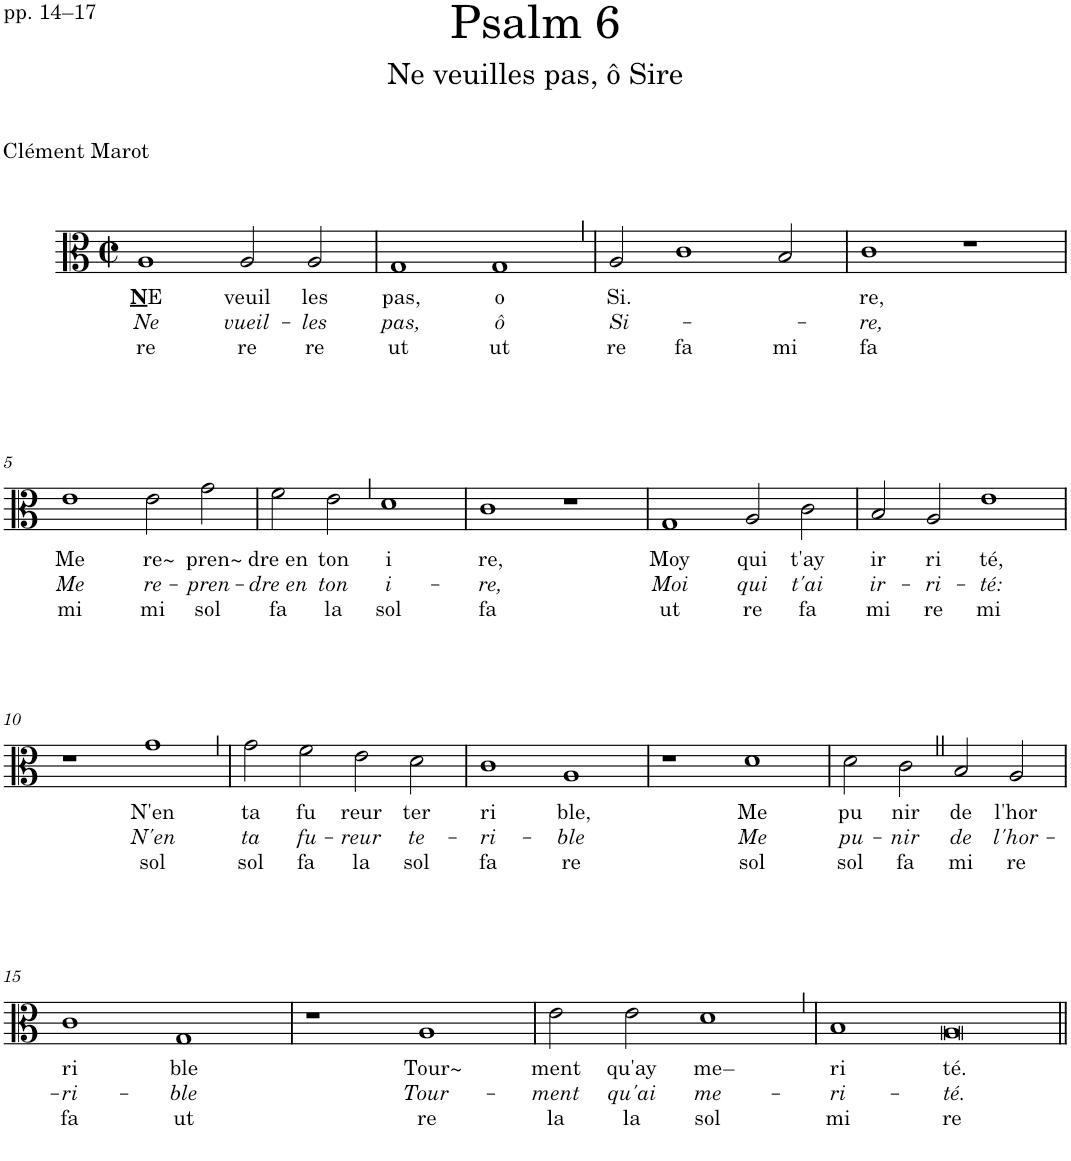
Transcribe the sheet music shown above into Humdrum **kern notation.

**kern	**text	**text	**text
*part1	*part1	*part1	*part1
*staff1	*staff1	*staff1	*staff1
*I"Voice	*	*	*
*I'Vo.	*	*	*
*clefC3	*	*	*
*k[]	*	*	*
*M4/2	*	*	*
*met(c|)	*	*	*
=1	=1	=1	=1
!	!LO:LY:b	!LO:LY:b	!LO:LY:b
1A	N E	Ne	re
!	!LO:LY:b	!LO:LY:b	!LO:LY:b
2A/	veuil	vueil-	re
!	!LO:LY:b	!LO:LY:b	!LO:LY:b
2A/	les	-les	re
=2	=2	=2	=2
!	!LO:LY:b	!LO:LY:b	!LO:LY:b
1G	pas,	pas,	ut
!	!LO:LY:b	!LO:LY:b	!LO:LY:b
1GZ	o	ô	ut
=3	=3	=3	=3
!	!LO:LY:b	!LO:LY:b	!LO:LY:b
2A/	Si.	Si-	re
!	!	!	!LO:LY:b
1c	.	.	fa
!	!	!	!LO:LY:b
2B/	.	.	mi
=4	=4	=4	=4
!	!LO:LY:b	!LO:LY:b	!LO:LY:b
1c	re,	-re,	fa
1r	.	.	.
!!LO:LB:g=z
=5	=5	=5	=5
!	!LO:LY:b	!LO:LY:b	!LO:LY:b
1e	Me	Me	mi
!	!LO:LY:b	!LO:LY:b	!LO:LY:b
2e\	re~	re-	mi
!	!LO:LY:b	!LO:LY:b	!LO:LY:b
2g\	pren~	-pren-	sol
=6	=6	=6	=6
!	!LO:LY:b	!LO:LY:b	!LO:LY:b
2f\	dre en	-dre en	fa
!	!LO:LY:b	!LO:LY:b	!LO:LY:b
2eZ\	ton	ton	la
!	!LO:LY:b	!LO:LY:b	!LO:LY:b
1d	i	i-	sol
=7	=7	=7	=7
!	!LO:LY:b	!LO:LY:b	!LO:LY:b
1c	re,	-re,	fa
1r	.	.	.
=8	=8	=8	=8
!	!LO:LY:b	!LO:LY:b	!LO:LY:b
1G	Moy	Moi	ut
!	!LO:LY:b	!LO:LY:b	!LO:LY:b
2A/	qui	qui	re
!	!LO:LY:b	!LO:LY:b	!LO:LY:b
2c\	t'ay	t'ai	fa
=9	=9	=9	=9
!	!LO:LY:b	!LO:LY:b	!LO:LY:b
2B/	ir	ir-	mi
!	!LO:LY:b	!LO:LY:b	!LO:LY:b
2A/	ri	-ri-	re
!	!LO:LY:b	!LO:LY:b	!LO:LY:b
1e	té,	-té:	mi
!!LO:LB:g=z
=10	=10	=10	=10
1r	.	.	.
!	!LO:LY:b	!LO:LY:b	!LO:LY:b
1gZ	N'en	N'en	sol
=11	=11	=11	=11
!	!LO:LY:b	!LO:LY:b	!LO:LY:b
2g\	ta	ta	sol
!	!LO:LY:b	!LO:LY:b	!LO:LY:b
2f\	fu	fu-	fa
!	!LO:LY:b	!LO:LY:b	!LO:LY:b
2e\	reur	-reur	la
!	!LO:LY:b	!LO:LY:b	!LO:LY:b
2d\	ter	te-	sol
=12	=12	=12	=12
!	!LO:LY:b	!LO:LY:b	!LO:LY:b
1c	ri	-ri-	fa
!	!LO:LY:b	!LO:LY:b	!LO:LY:b
1A	ble,	-ble	re
=13	=13	=13	=13
1r	.	.	.
!	!LO:LY:b	!LO:LY:b	!LO:LY:b
1d	Me	Me	sol
=14	=14	=14	=14
!	!LO:LY:b	!LO:LY:b	!LO:LY:b
2d\	pu	pu-	sol
!	!LO:LY:b	!LO:LY:b	!LO:LY:b
2cZ\	nir	-nir	fa
!	!LO:LY:b	!LO:LY:b	!LO:LY:b
2B/	de	de	mi
!	!LO:LY:b	!LO:LY:b	!LO:LY:b
2A/	l'hor	l'hor-	re
!!LO:LB:g=z
=15	=15	=15	=15
!	!LO:LY:b	!LO:LY:b	!LO:LY:b
1c	ri	-ri-	fa
!	!LO:LY:b	!LO:LY:b	!LO:LY:b
1G	ble	-ble	ut
=16	=16	=16	=16
1r	.	.	.
!	!LO:LY:b	!LO:LY:b	!LO:LY:b
1A	Tour~	Tour-	re
=17	=17	=17	=17
!	!LO:LY:b	!LO:LY:b	!LO:LY:b
2e\	ment	-ment	la
!	!LO:LY:b	!LO:LY:b	!LO:LY:b
2e\	qu'ay	qu'ai	la
!	!LO:LY:b	!LO:LY:b	!LO:LY:b
1dZ	me–	me-	sol
=18	=18	=18	=18
!	!LO:LY:b	!LO:LY:b	!LO:LY:b
1B	ri	-ri-	mi
!	!LO:LY:b	!LO:LY:b	!LO:LY:b
1A	té.	-té.	re
=||	=||	=||	=||
*-	*-	*-	*-
